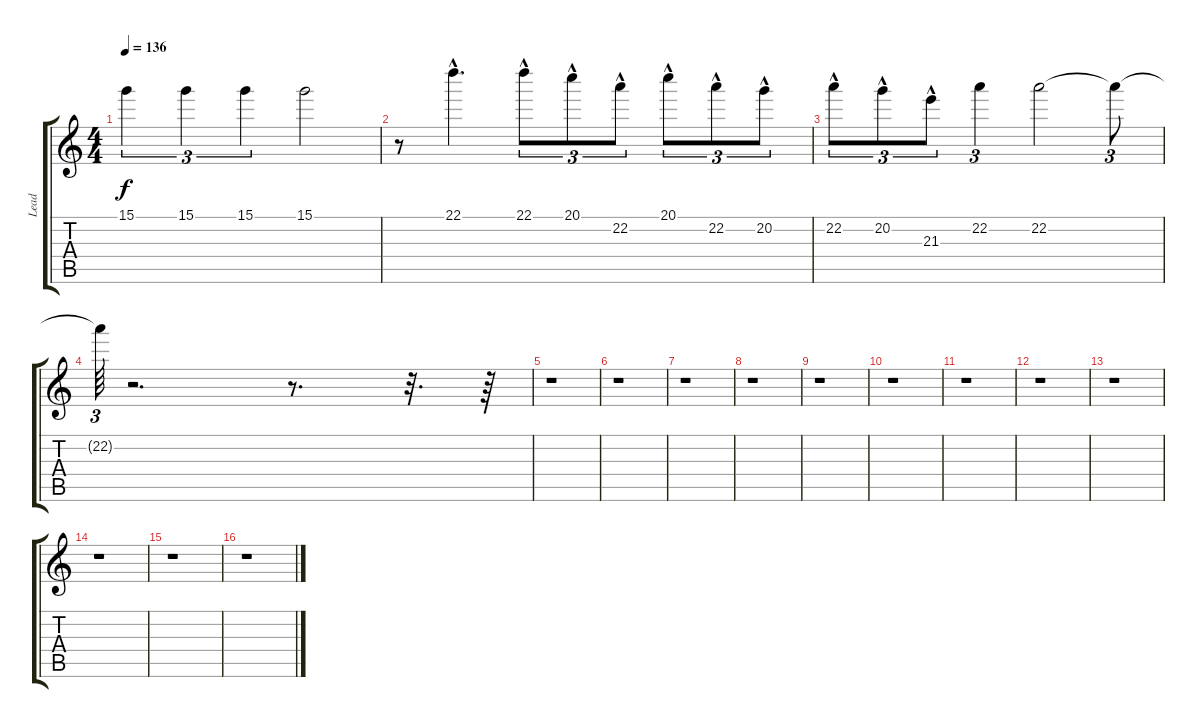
\track ("Lead" "Lead") {instrument overdrivenguitar}
\staff {score tabs}
\tuning (E4 B3 G3 D3 A2 E2) {hide}
\ts (4 4)
\tempo 136
\clef g2
\ks c
15.1.4{tu (3 2) dy f} 15.1.4{tu (3 2)} 15.1.4{tu (3 2)} 15.1.2 |
r.8 22.1{hac}.4{d} 22.1{hac}.8{tu (3 2)} 20.1{hac}.8{tu (3 2)} 22.2{hac}.8{tu (3 2)} 20.1{hac}.8{tu (3 2)} 22.2{hac}.8{tu (3 2)} 20.2{hac}.8{tu (3 2)} |
22.2{hac}.8{tu (3 2)} 20.2{hac}.8{tu (3 2)} 21.3{hac}.8{tu (3 2)} 22.2.4{tu (3 2)} 22.2.2 22.2{t}.8{tu (3 2)} |
22.2{t}.64{tu (3 2)} r.2{d} r.8{d} r.32{d} r.64 |
r.1 |
r.1 |
r.1 |
r.1 |
r.1 |
r.1 |
r.1 |
r.1 |
r.1 |
r.1 |
r.1 |
r.1
